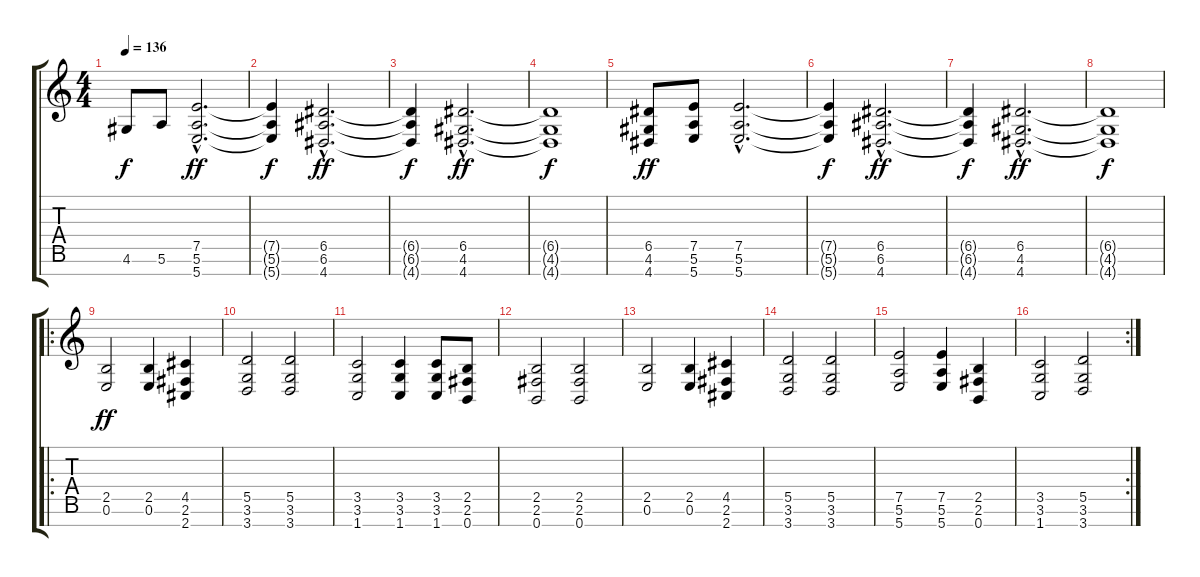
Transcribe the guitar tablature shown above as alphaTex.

\track "" {instrument overdrivenguitar}
\staff {score tabs}
\tuning (E4 B3 G3 D3 A2 E2 B1) {hide}
\ts (4 4)
\tempo 136
\clef g2
\ks c
4.6.8{dy f} 5.6.8 (7.5{hac} 5.6{hac} 5.7{hac}).2{d dy ff} |
(7.5{t} 5.6{t} 5.7{t}).4{dy f} (6.5{hac} 6.6{hac} 4.7{hac}).2{d dy ff} |
(6.5{t} 6.6{t} 4.7{t}).4{dy f} (6.5{hac} 4.6{hac} 4.7{hac}).2{d dy ff} |
(6.5{t} 4.6{t} 4.7{t}).1{dy f} |
(6.5 4.6 4.7).8{dy ff} (7.5 5.6 5.7).8 (7.5{hac} 5.6{hac} 5.7{hac}).2{d} |
(7.5{t} 5.6{t} 5.7{t}).4{dy f} (6.5{hac} 6.6{hac} 4.7{hac}).2{d dy ff} |
(6.5{t} 6.6{t} 4.7{t}).4{dy f} (6.5{hac} 4.6{hac} 4.7{hac}).2{d dy ff} |
(6.5{t} 4.6{t} 4.7{t}).1{dy f} |
\ro
(2.5 0.6).2{dy ff} (2.5 0.6).4 (4.5 2.6 2.7).4 |
(5.5 3.6 3.7).2 (5.5 3.6 3.7).2 |
(3.5 3.6 1.7).2 (3.5 3.6 1.7).4 (3.5 3.6 1.7).8 (2.5 2.6 0.7).8 |
(2.5 2.6 0.7).2 (2.5 2.6 0.7).2 |
(2.5 0.6).2 (2.5 0.6).4 (4.5 2.6 2.7).4 |
(5.5 3.6 3.7).2 (5.5 3.6 3.7).2 |
(7.5 5.6 5.7).2 (7.5 5.6 5.7).4 (2.5 2.6 0.7).4 |
\rc 2
(3.5 3.6 1.7).2 (5.5 3.6 3.7).2
